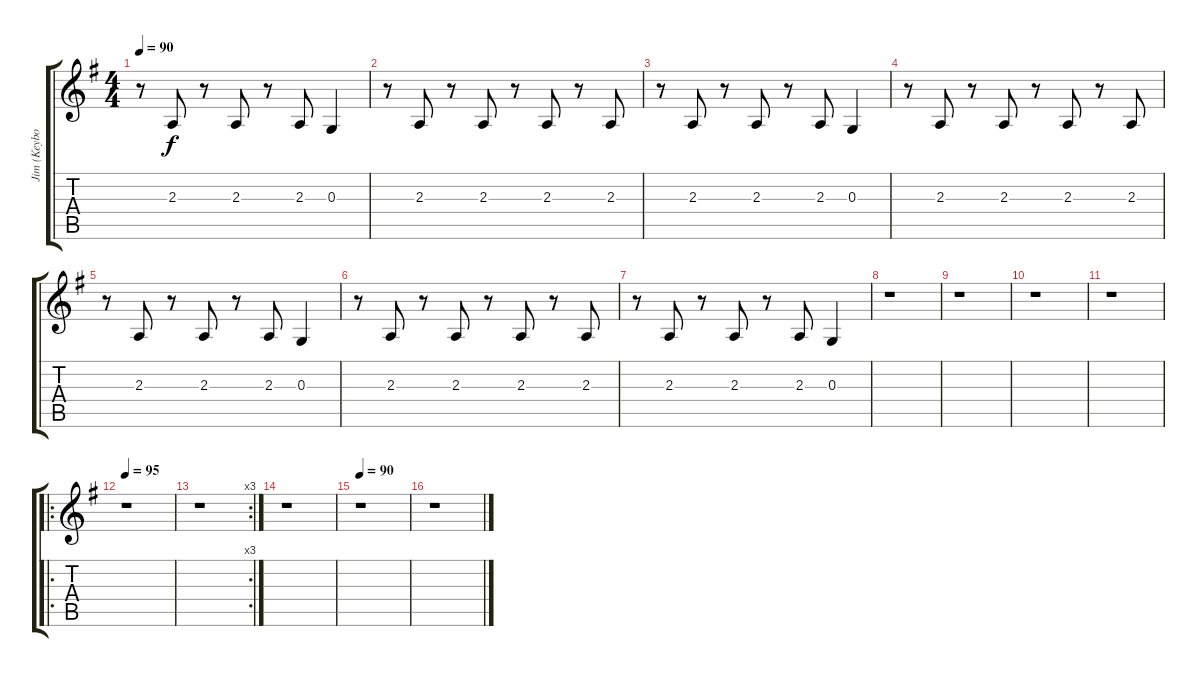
\track ("Jim (Keyboards)" "Jim (Keybo") {instrument flute}
\staff {score tabs}
\tuning (E4 B3 G3 D3 A2 E2) {hide}
\ts (4 4)
\tempo 90
\clef g2
\ks g
r.8{dy f} 2.3.8 r.8 2.3.8 r.8 2.3.8 0.3.4 |
r.8 2.3.8 r.8 2.3.8 r.8 2.3.8 r.8 2.3.8 |
r.8 2.3.8 r.8 2.3.8 r.8 2.3.8 0.3.4 |
r.8 2.3.8 r.8 2.3.8 r.8 2.3.8 r.8 2.3.8 |
r.8 2.3.8 r.8 2.3.8 r.8 2.3.8 0.3.4 |
r.8 2.3.8 r.8 2.3.8 r.8 2.3.8 r.8 2.3.8 |
r.8 2.3.8 r.8 2.3.8 r.8 2.3.8 0.3.4 |
r.1 |
r.1 |
r.1 |
r.1 |
\ro
\tempo 95
r.1 |
\rc 3
r.1 |
r.1 |
\tempo 90
r.1 |
r.1
